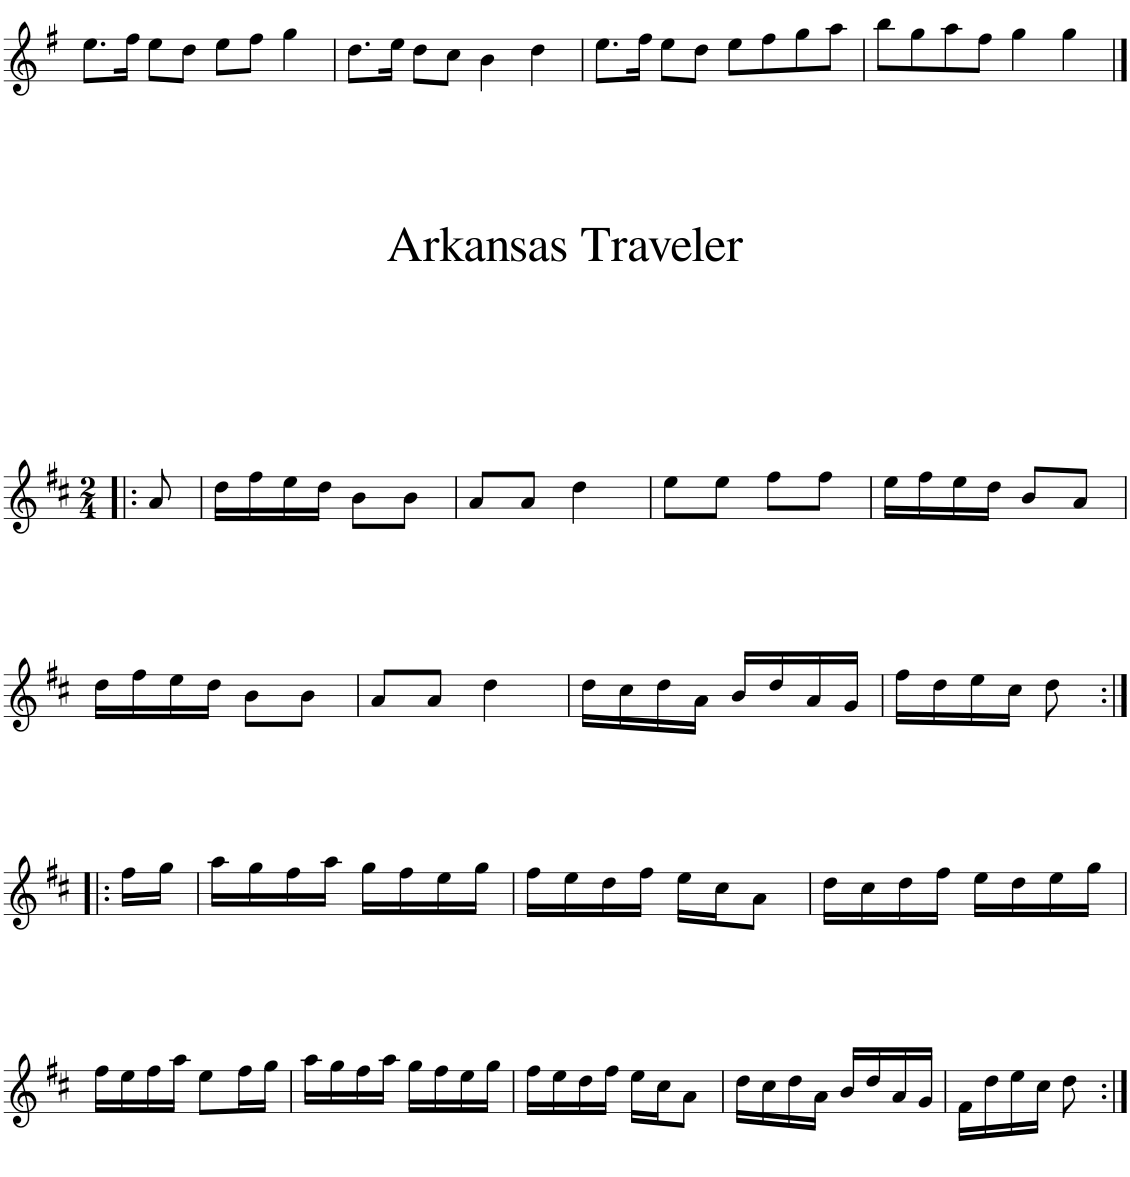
**kern
*part1
*staff1
*I"Piano
*I'Pno.
!!LO:PB:g=z
*clefG2
*k[f#]
*M4/4
=5
8.ee\L
16ff#\Jk
8ee\L
8dd\J
8ee\L
8ff#\J
4gg\
=6
8.dd\L
16ee\Jk
8dd\L
8cc\J
4b\
4dd\
=7
8.ee\L
16ff#\Jk
8ee\L
8dd\J
8ee\L
8ff#\
8gg\
8aa\J
=8
8bb\L
8gg\
8aa\
8ff#\J
4gg\
4gg\
!!LO:LB:g=z
=1|!:
*k[f#c#]
*D:
*M2/4
8a/
=2
16dd\LL
16ff#\
16ee\
16dd\JJ
8b\L
8b\J
=3
8a/L
8a/J
4dd\
=4
8ee\L
8ee\J
8ff#\L
8ff#\J
=5
16ee\LL
16ff#\
16ee\
16dd\JJ
8b/L
8a/J
!!LO:LB:g=z
=6
16dd\LL
16ff#\
16ee\
16dd\JJ
8b\L
8b\J
=7
8a/L
8a/J
4dd\
=8
16dd\LL
16cc#\
16dd\
16a\JJ
16b/LL
16dd/
16a/
16g/JJ
=9
16ff#\LL
16dd\
16ee\
16cc#\JJ
8dd\
!!LO:LB:g=z
=10:|!|:
16ff#\LL
16gg\JJ
=11
16aa\LL
16gg\
16ff#\
16aa\JJ
16gg\LL
16ff#\
16ee\
16gg\JJ
=12
16ff#\LL
16ee\
16dd\
16ff#\JJ
16ee\LL
16cc#\J
8a\J
=13
16dd\LL
16cc#\
16dd\
16ff#\JJ
16ee\LL
16dd\
16ee\
16gg\JJ
!!LO:LB:g=z
=14
16ff#\LL
16ee\
16ff#\
16aa\JJ
8ee\L
16ff#\L
16gg\JJ
=15
16aa\LL
16gg\
16ff#\
16aa\JJ
16gg\LL
16ff#\
16ee\
16gg\JJ
=16
16ff#\LL
16ee\
16dd\
16ff#\JJ
16ee\LL
16cc#\J
8a\J
=17
16dd\LL
16cc#\
16dd\
16a\JJ
16b/LL
16dd/
16a/
16g/JJ
=18
16f#\LL
16dd\
16ee\
16cc#\JJ
8dd\
=:|!
*-
